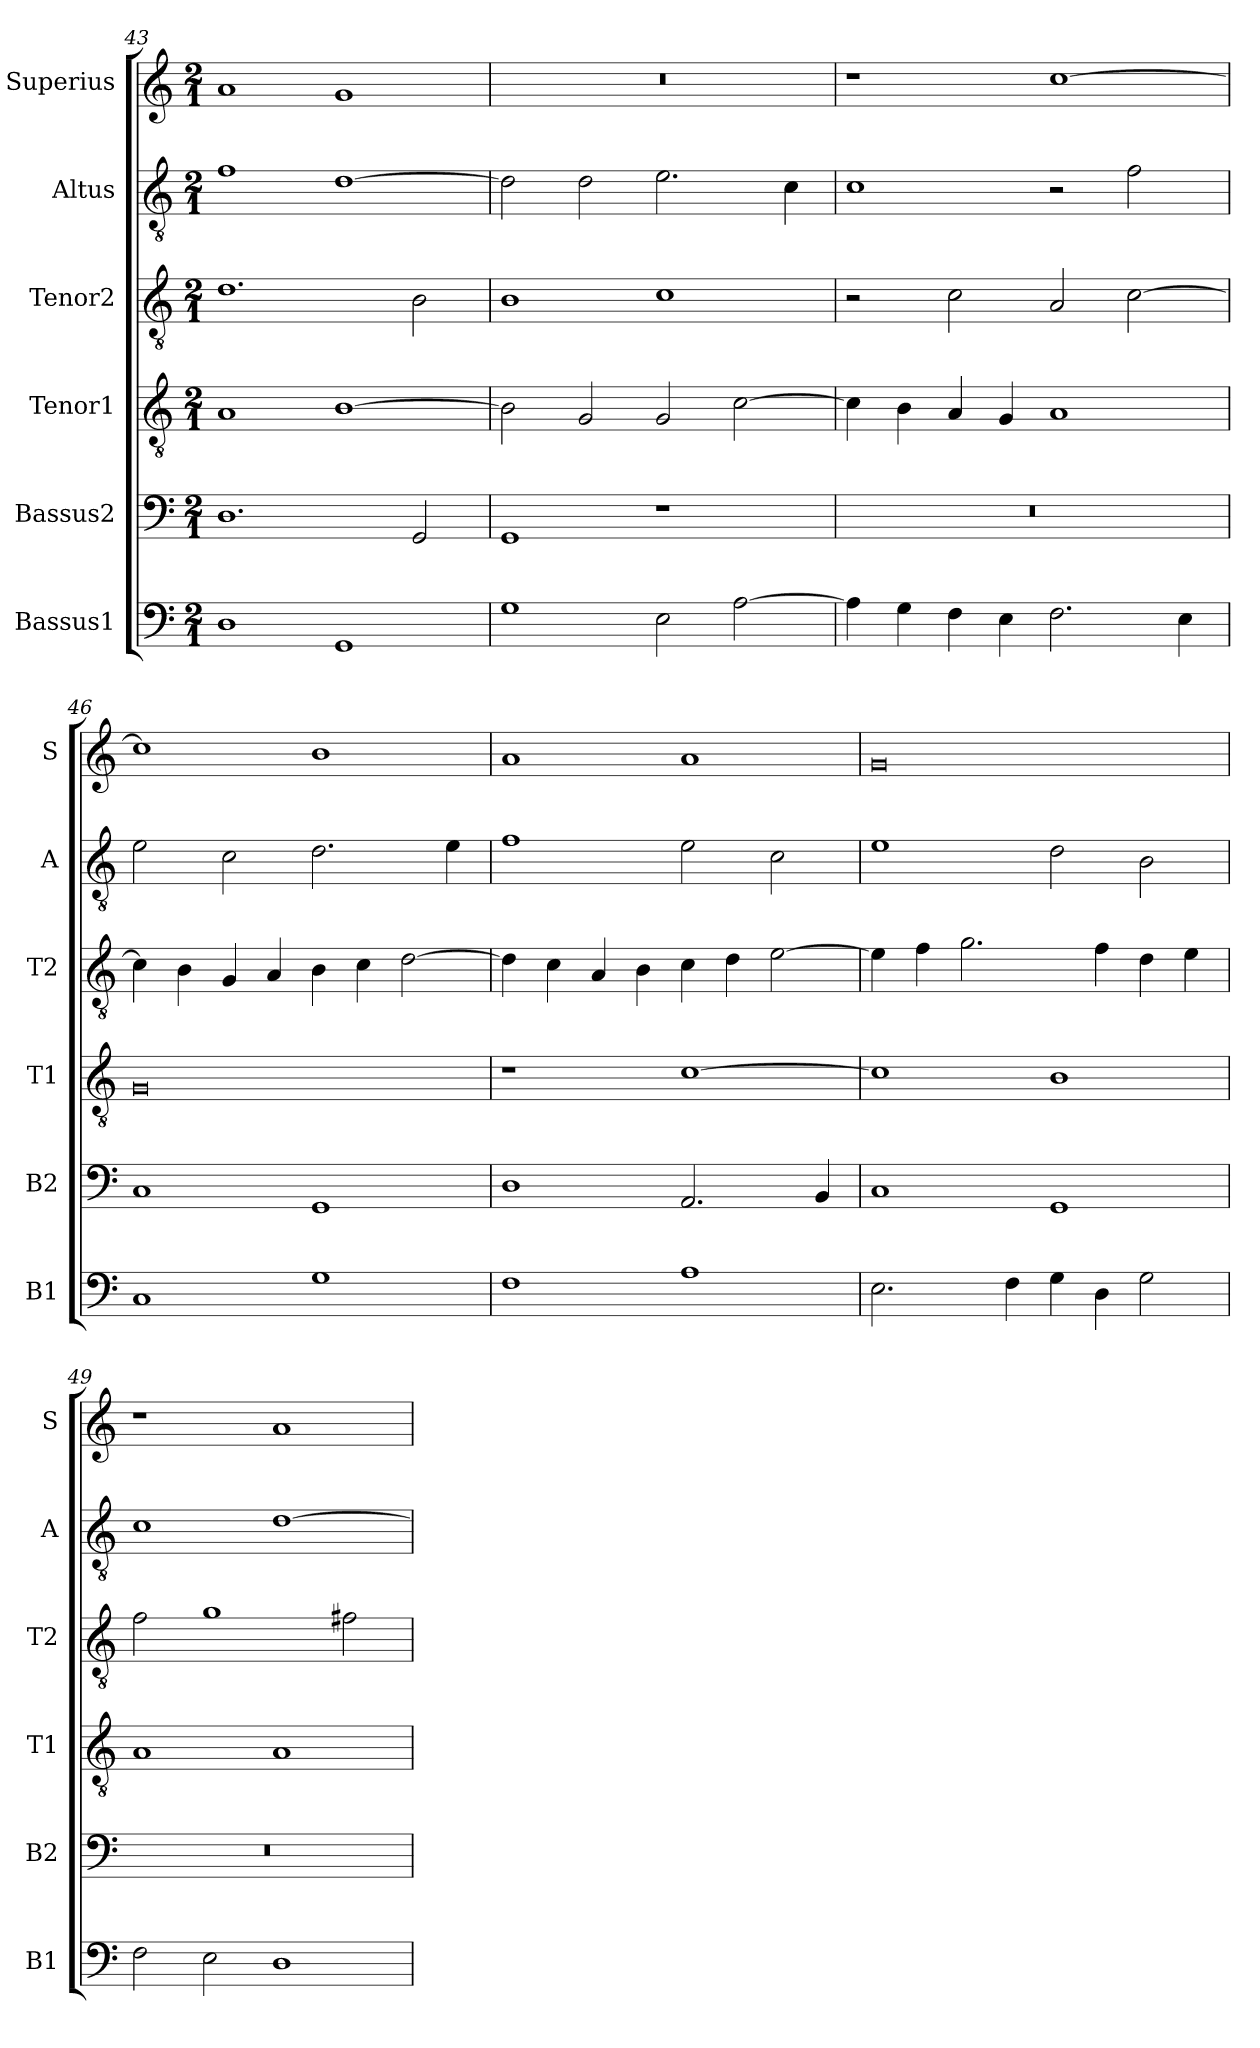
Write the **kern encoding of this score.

**kern	**kern	**kern	**kern	**kern	**kern
*part6	*part5	*part4	*part3	*part2	*part1
*staff6	*staff5	*staff4	*staff3	*staff2	*staff1
*I"Bassus1	*I"Bassus2	*I"Tenor1	*I"Tenor2	*I"Altus	*I"Superius
*I'B1	*I'B2	*I'T1	*I'T2	*I'A	*I'S
*clefF4	*clefF4	*clefGv2	*clefGv2	*clefGv2	*clefG2
*k[]	*k[]	*k[]	*k[]	*k[]	*k[]
*M2/1	*M2/1	*M2/1	*M2/1	*M2/1	*M2/1
=43	=43	=43	=43	=43	=43
1D	1.D	1A	1.d	1f	1a
1GG	.	[1B	.	[1d	1g
.	2GG/	.	2B\	.	.
=44	=44	=44	=44	=44	=44
1G	1GG	2B\]	1B	2d\]	0r
.	.	2G/	.	2d\	.
2E\	1r	2G/	1c	2.e\	.
[2A\	.	[2c\	.	.	.
.	.	.	.	4c\	.
=45	=45	=45	=45	=45	=45
4A\]	0r	4c\]	2r	1c	1r
4G\	.	4B\	.	.	.
4F\	.	4A/	2c\	.	.
4E\	.	4G/	.	.	.
2.F\	.	1A	2A/	2r	[1cc
.	.	.	[2c\	2f\	.
4E\	.	.	.	.	.
=46	=46	=46	=46	=46	=46
1C	1C	0G	4c\]	2e\	1cc]
.	.	.	4B\	.	.
.	.	.	4G/	2c\	.
.	.	.	4A/	.	.
1G	1GG	.	4B\	2.d\	1b
.	.	.	4c\	.	.
.	.	.	[2d\	.	.
.	.	.	.	4e\	.
=47	=47	=47	=47	=47	=47
1F	1D	1r	4d\]	1f	1a
.	.	.	4c\	.	.
.	.	.	4A/	.	.
.	.	.	4B\	.	.
1A	2.AA/	[1c	4c\	2e\	1a
.	.	.	4d\	.	.
.	.	.	[2e\	2c\	.
.	4BB/	.	.	.	.
=48	=48	=48	=48	=48	=48
2.E\	1C	1c]	4e\]	1e	0g
.	.	.	4f\	.	.
.	.	.	2.g\	.	.
4F\	.	.	.	.	.
4G\	1GG	1B	.	2d\	.
4D\	.	.	4f\	.	.
2G\	.	.	4d\	2B\	.
.	.	.	4e\	.	.
=49	=49	=49	=49	=49	=49
2F\	0r	1A	2f\	1c	1r
2E\	.	.	1g	.	.
1D	.	1A	.	[1d	1a
.	.	.	2f#X\	.	.
=	=	=	=	=	=
*-	*-	*-	*-	*-	*-
